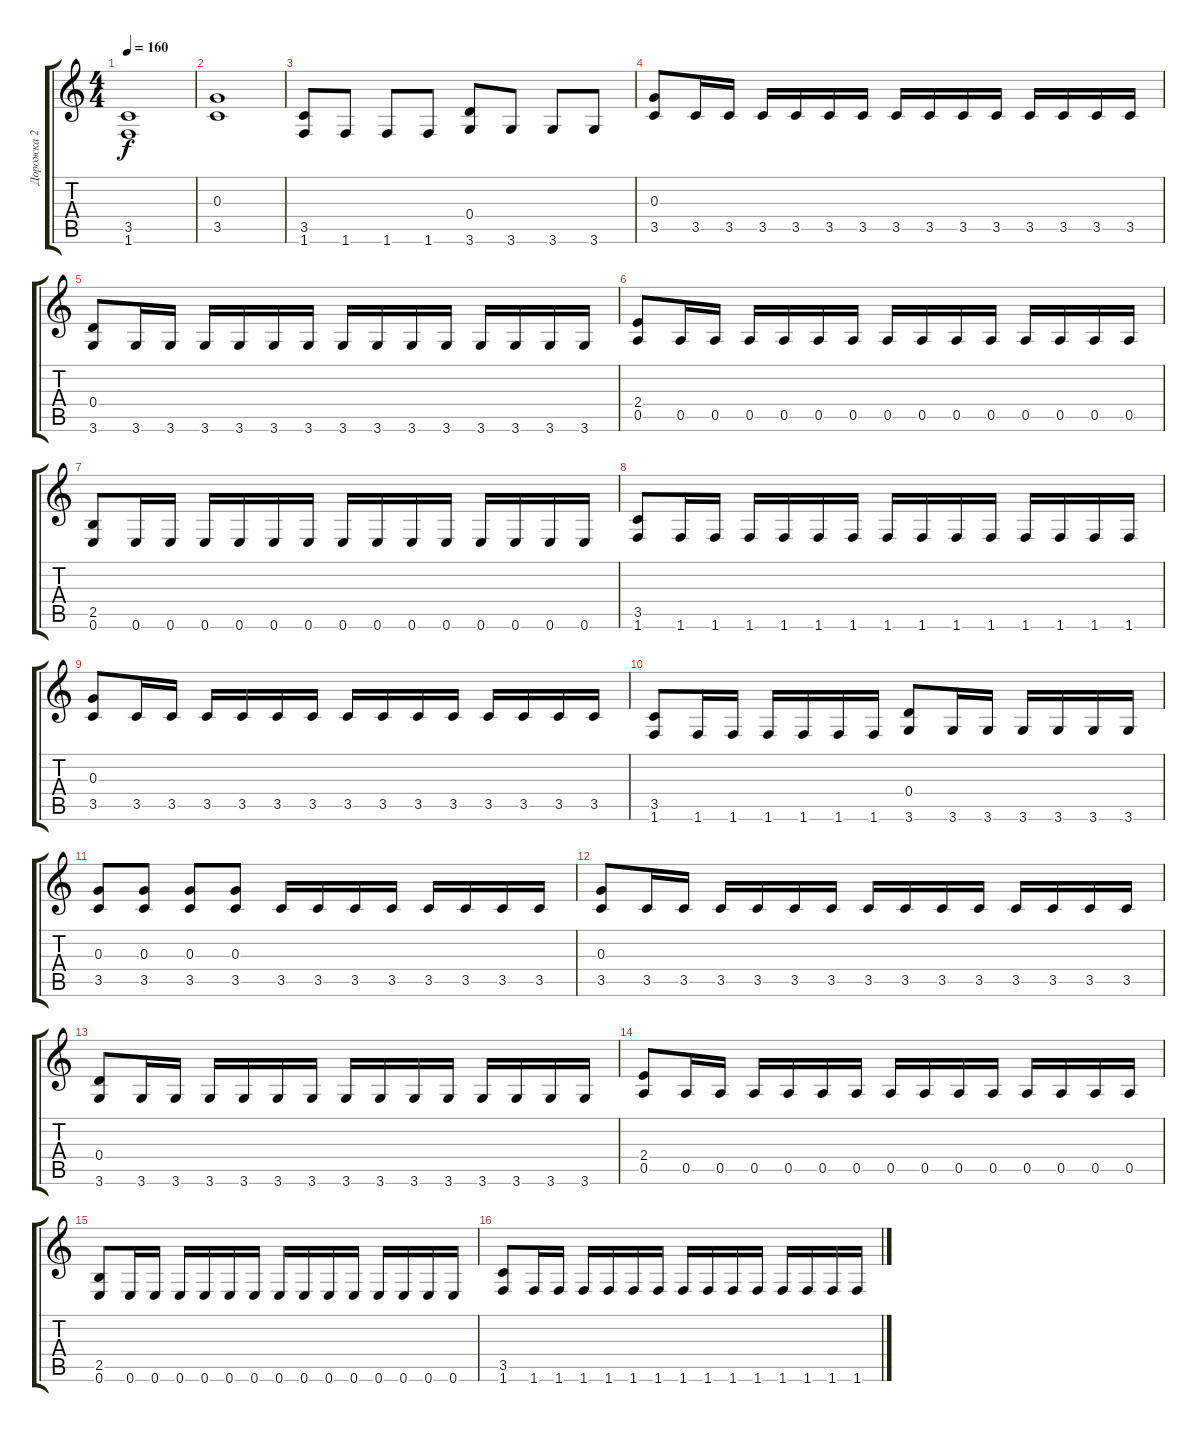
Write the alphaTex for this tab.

\track ("Дорожка 2" "Дорожка 2") {instrument distortionguitar}
\staff {score tabs}
\tuning (E4 B3 G3 D3 A2 E2) {hide}
\ts (4 4)
\tempo 160
\clef g2
\ks c
(3.5 1.6).1{dy f} |
(0.3 3.5).1 |
(3.5 1.6).8 1.6.8 1.6.8 1.6.8 (0.4 3.6).8 3.6.8 3.6.8 3.6.8 |
(0.3 3.5).8 3.5.16 3.5.16 3.5.16 3.5.16 3.5.16 3.5.16 3.5.16 3.5.16 3.5.16 3.5.16 3.5.16 3.5.16 3.5.16 3.5.16 |
(0.4 3.6).8 3.6.16 3.6.16 3.6.16 3.6.16 3.6.16 3.6.16 3.6.16 3.6.16 3.6.16 3.6.16 3.6.16 3.6.16 3.6.16 3.6.16 |
(2.4 0.5).8 0.5.16 0.5.16 0.5.16 0.5.16 0.5.16 0.5.16 0.5.16 0.5.16 0.5.16 0.5.16 0.5.16 0.5.16 0.5.16 0.5.16 |
(2.5 0.6).8 0.6.16 0.6.16 0.6.16 0.6.16 0.6.16 0.6.16 0.6.16 0.6.16 0.6.16 0.6.16 0.6.16 0.6.16 0.6.16 0.6.16 |
(3.5 1.6).8 1.6.16 1.6.16 1.6.16 1.6.16 1.6.16 1.6.16 1.6.16 1.6.16 1.6.16 1.6.16 1.6.16 1.6.16 1.6.16 1.6.16 |
(0.3 3.5).8 3.5.16 3.5.16 3.5.16 3.5.16 3.5.16 3.5.16 3.5.16 3.5.16 3.5.16 3.5.16 3.5.16 3.5.16 3.5.16 3.5.16 |
(3.5 1.6).8 1.6.16 1.6.16 1.6.16 1.6.16 1.6.16 1.6.16 (0.4 3.6).8 3.6.16 3.6.16 3.6.16 3.6.16 3.6.16 3.6.16 |
(0.3 3.5).8 (0.3 3.5).8 (0.3 3.5).8 (0.3 3.5).8 3.5.16 3.5.16 3.5.16 3.5.16 3.5.16 3.5.16 3.5.16 3.5.16 |
(0.3 3.5).8 3.5.16 3.5.16 3.5.16 3.5.16 3.5.16 3.5.16 3.5.16 3.5.16 3.5.16 3.5.16 3.5.16 3.5.16 3.5.16 3.5.16 |
(0.4 3.6).8 3.6.16 3.6.16 3.6.16 3.6.16 3.6.16 3.6.16 3.6.16 3.6.16 3.6.16 3.6.16 3.6.16 3.6.16 3.6.16 3.6.16 |
(2.4 0.5).8 0.5.16 0.5.16 0.5.16 0.5.16 0.5.16 0.5.16 0.5.16 0.5.16 0.5.16 0.5.16 0.5.16 0.5.16 0.5.16 0.5.16 |
(2.5 0.6).8 0.6.16 0.6.16 0.6.16 0.6.16 0.6.16 0.6.16 0.6.16 0.6.16 0.6.16 0.6.16 0.6.16 0.6.16 0.6.16 0.6.16 |
(3.5 1.6).8 1.6.16 1.6.16 1.6.16 1.6.16 1.6.16 1.6.16 1.6.16 1.6.16 1.6.16 1.6.16 1.6.16 1.6.16 1.6.16 1.6.16
